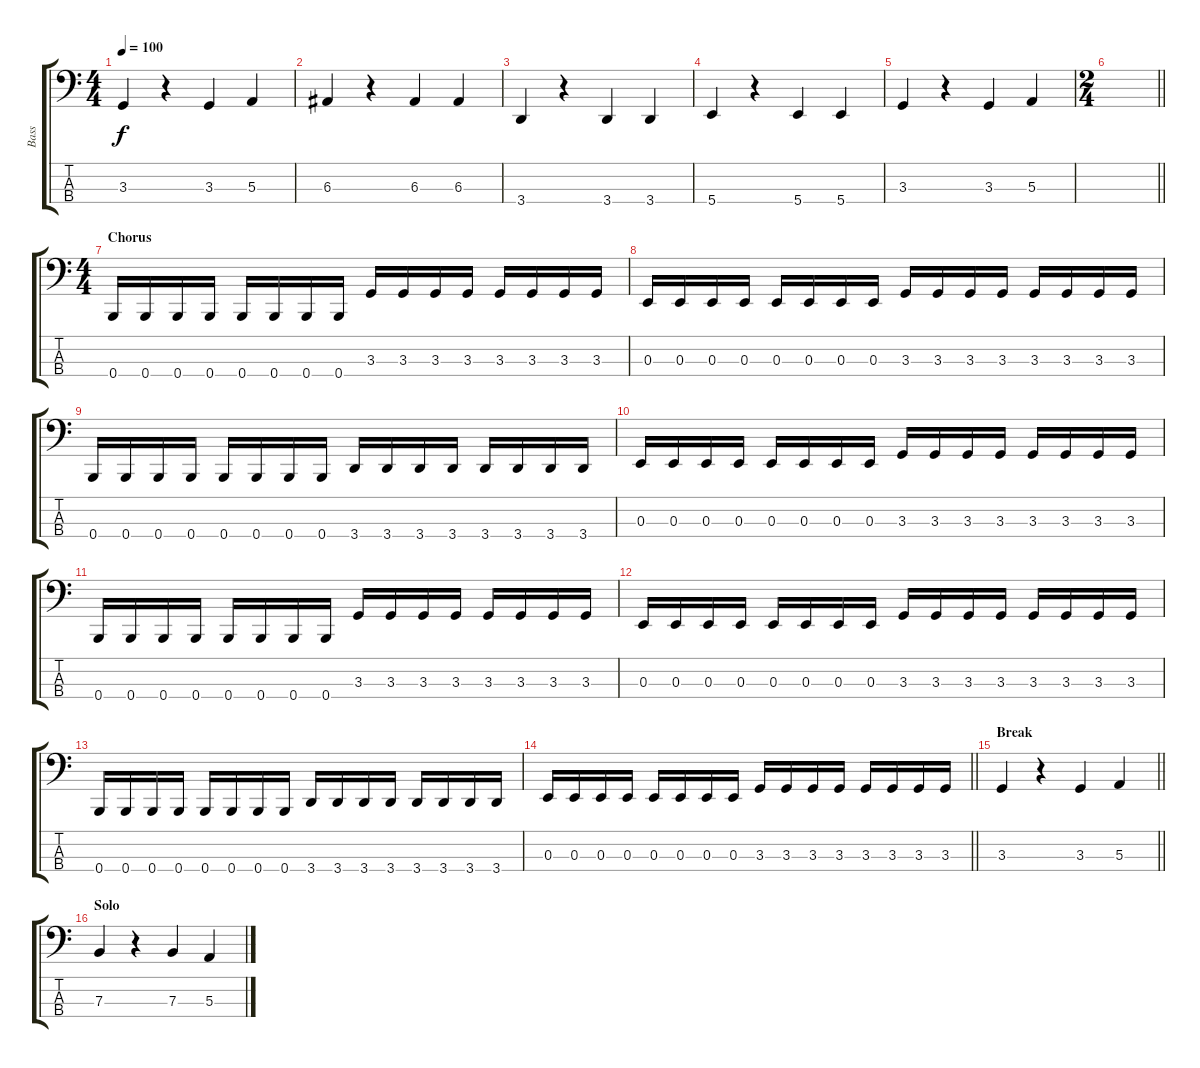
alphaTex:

\track ("Bass" "Bass") {instrument electricbassfinger}
\staff {score tabs}
\tuning (D2 A1 E1 B0) {hide}
\ts (4 4)
\tempo 100
\clef f4
\ks c
3.3.4{dy f} r.4 3.3.4 5.3.4 |
6.3.4 r.4 6.3.4 6.3.4 |
3.4.4 r.4 3.4.4 3.4.4 |
5.4.4 r.4 5.4.4 5.4.4 |
3.3.4 r.4 3.3.4 5.3.4 |
\ts (2 4)
\barLineRight lightlight
|
\ts (4 4)
\section ("" "Chorus")
0.4.16 0.4.16 0.4.16 0.4.16 0.4.16 0.4.16 0.4.16 0.4.16 3.3.16 3.3.16 3.3.16 3.3.16 3.3.16 3.3.16 3.3.16 3.3.16 |
0.3.16 0.3.16 0.3.16 0.3.16 0.3.16 0.3.16 0.3.16 0.3.16 3.3.16 3.3.16 3.3.16 3.3.16 3.3.16 3.3.16 3.3.16 3.3.16 |
0.4.16 0.4.16 0.4.16 0.4.16 0.4.16 0.4.16 0.4.16 0.4.16 3.4.16 3.4.16 3.4.16 3.4.16 3.4.16 3.4.16 3.4.16 3.4.16 |
0.3.16 0.3.16 0.3.16 0.3.16 0.3.16 0.3.16 0.3.16 0.3.16 3.3.16 3.3.16 3.3.16 3.3.16 3.3.16 3.3.16 3.3.16 3.3.16 |
0.4.16 0.4.16 0.4.16 0.4.16 0.4.16 0.4.16 0.4.16 0.4.16 3.3.16 3.3.16 3.3.16 3.3.16 3.3.16 3.3.16 3.3.16 3.3.16 |
0.3.16 0.3.16 0.3.16 0.3.16 0.3.16 0.3.16 0.3.16 0.3.16 3.3.16 3.3.16 3.3.16 3.3.16 3.3.16 3.3.16 3.3.16 3.3.16 |
0.4.16 0.4.16 0.4.16 0.4.16 0.4.16 0.4.16 0.4.16 0.4.16 3.4.16 3.4.16 3.4.16 3.4.16 3.4.16 3.4.16 3.4.16 3.4.16 |
\barLineRight lightlight
0.3.16 0.3.16 0.3.16 0.3.16 0.3.16 0.3.16 0.3.16 0.3.16 3.3.16 3.3.16 3.3.16 3.3.16 3.3.16 3.3.16 3.3.16 3.3.16 |
\section ("" "Break")
\barLineRight lightlight
3.3.4 r.4 3.3.4 5.3.4 |
\section ("" "Solo")
7.3.4 r.4 7.3.4 5.3.4
